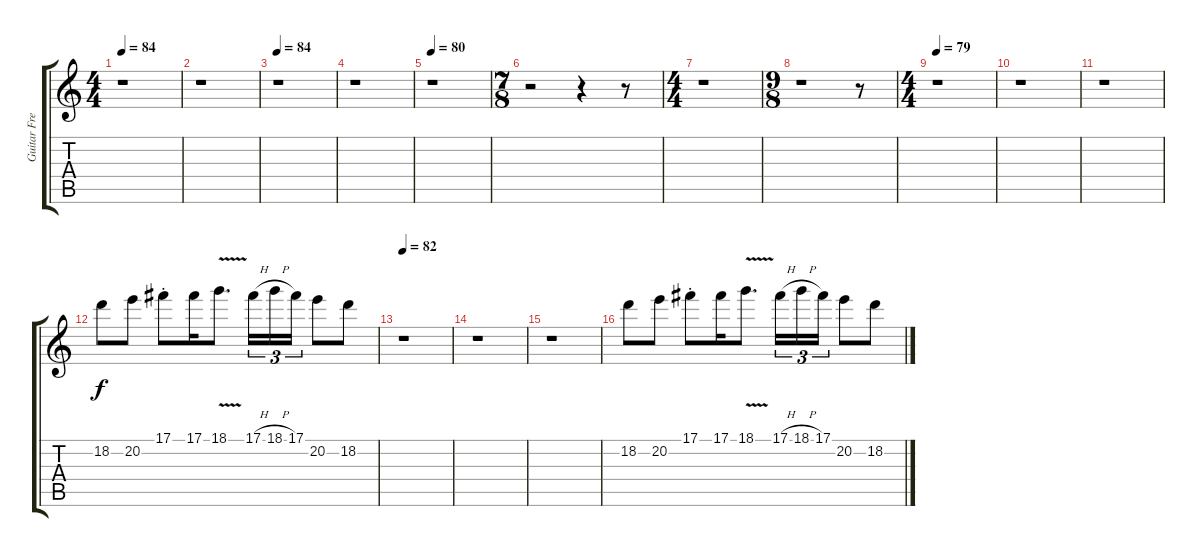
\track ("Guitar Fret Noise" "Guitar Fre") {instrument distortionguitar}
\staff {score tabs}
\tuning (Db4 Ab3 E3 B2 Gb2 B1) {hide}
\ts (4 4)
\tempo 84
\clef g2
\ks c
r.1{dy f} |
r.1 |
\tempo 84
r.1 |
r.1 |
\tempo 80
r.1 |
\ts (7 8)
r.2 r.4 r.8 |
\ts (4 4)
r.1 |
\ts (9 8)
r.1 r.8 |
\ts (4 4)
\tempo 79
r.1 |
r.1 |
r.1 |
18.2.8{volume 12 balance 8 instrument overdrivenguitar} 20.2.8 17.1{st}.8 17.1.16 18.1{v}.8{d} 17.1{h}.16{tu (3 2)} 18.1{h}.16{tu (3 2)} 17.1.16{tu (3 2)} 20.2.8 18.2.8 |
\tempo 82
r.1 |
r.1 |
r.1 |
18.2.8 20.2.8 17.1{st}.8 17.1.16 18.1{v}.8{d} 17.1{h}.16{tu (3 2)} 18.1{h}.16{tu (3 2)} 17.1.16{tu (3 2)} 20.2.8 18.2.8
